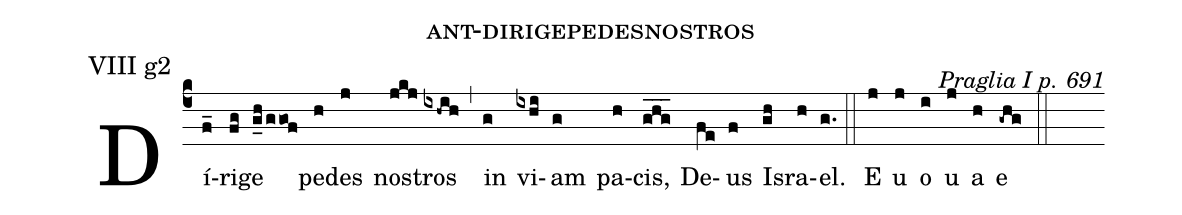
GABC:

name: ant-dirigepedesnostros;
commentary: Praglia I p. 691;
annotation: VIII g2;
%%
(c4)
Dí(f_)ri(fg)ge(g_h/ggof) pe(h)des(j) nos(jkj)tros(ix-hih) (,) in(g) vi(ixhi)am(g) pa(h)cis,(g_h_g_) De(fe)us(f) I(gh)sra(h)el.(g.) (::) E(j) u(j) o(i) u(j) a(h) e(-ghg) (::)
